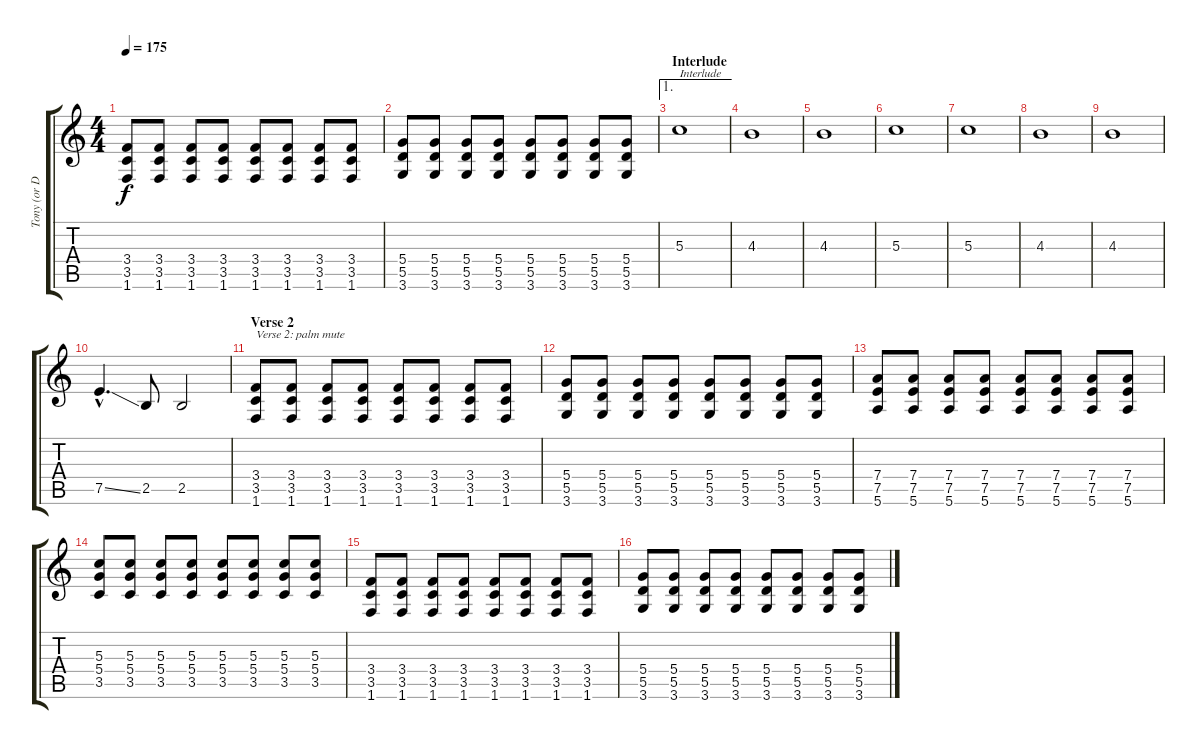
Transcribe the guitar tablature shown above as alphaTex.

\track ("Tony (or Dave) - Guitar 1" "Tony (or D") {instrument distortionguitar}
\staff {score tabs}
\tuning (E4 B3 G3 D3 A2 E2) {hide}
\ts (4 4)
\tempo 175
\clef g2
\ks c
(3.4 3.5 1.6).8{dy f} (3.4 3.5 1.6).8 (3.4 3.5 1.6).8 (3.4 3.5 1.6).8 (3.4 3.5 1.6).8 (3.4 3.5 1.6).8 (3.4 3.5 1.6).8 (3.4 3.5 1.6).8 |
(5.4 5.5 3.6).8 (5.4 5.5 3.6).8 (5.4 5.5 3.6).8 (5.4 5.5 3.6).8 (5.4 5.5 3.6).8 (5.4 5.5 3.6).8 (5.4 5.5 3.6).8 (5.4 5.5 3.6).8 |
\ae 1
\section ("" "Interlude")
5.3.1{txt "Interlude"} |
4.3.1 |
4.3.1 |
5.3.1 |
5.3.1 |
4.3.1 |
4.3.1 |
7.5{ss hac}.4{d} 2.5.8 2.5.2 |
\section ("" "Verse 2")
(3.4 3.5 1.6).8{txt "Verse 2: palm mute" volume 10} (3.4 3.5 1.6).8 (3.4 3.5 1.6).8 (3.4 3.5 1.6).8 (3.4 3.5 1.6).8 (3.4 3.5 1.6).8 (3.4 3.5 1.6).8 (3.4 3.5 1.6).8 |
(5.4 5.5 3.6).8 (5.4 5.5 3.6).8 (5.4 5.5 3.6).8 (5.4 5.5 3.6).8 (5.4 5.5 3.6).8 (5.4 5.5 3.6).8 (5.4 5.5 3.6).8 (5.4 5.5 3.6).8 |
(7.4 7.5 5.6).8 (7.4 7.5 5.6).8 (7.4 7.5 5.6).8 (7.4 7.5 5.6).8 (7.4 7.5 5.6).8 (7.4 7.5 5.6).8 (7.4 7.5 5.6).8 (7.4 7.5 5.6).8 |
(5.3 5.4 3.5).8 (5.3 5.4 3.5).8 (5.3 5.4 3.5).8 (5.3 5.4 3.5).8 (5.3 5.4 3.5).8 (5.3 5.4 3.5).8 (5.3 5.4 3.5).8 (5.3 5.4 3.5).8 |
(3.4 3.5 1.6).8 (3.4 3.5 1.6).8 (3.4 3.5 1.6).8 (3.4 3.5 1.6).8 (3.4 3.5 1.6).8 (3.4 3.5 1.6).8 (3.4 3.5 1.6).8 (3.4 3.5 1.6).8 |
(5.4 5.5 3.6).8 (5.4 5.5 3.6).8 (5.4 5.5 3.6).8 (5.4 5.5 3.6).8 (5.4 5.5 3.6).8 (5.4 5.5 3.6).8 (5.4 5.5 3.6).8 (5.4 5.5 3.6).8
